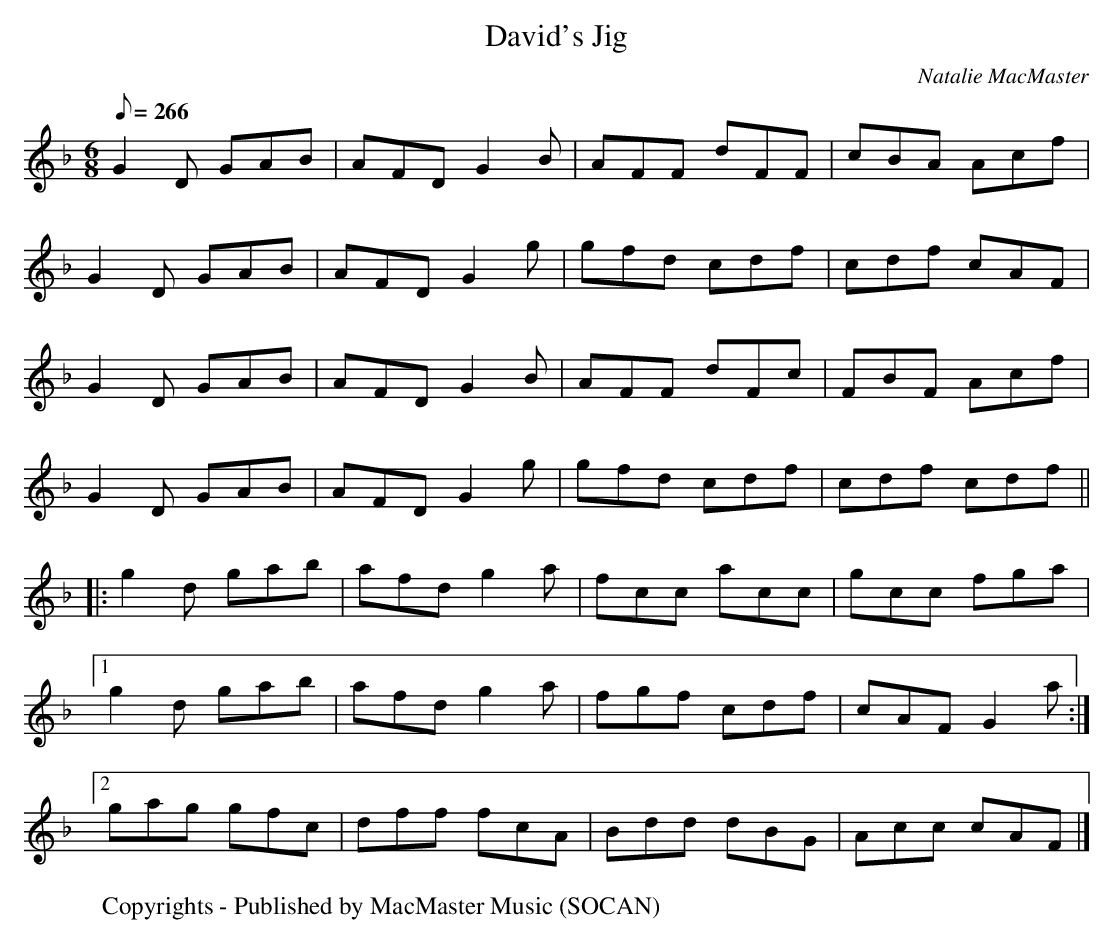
X:1
T:David's Jig
C:Natalie MacMaster
L:1/8
Q:266
M:6/8
K:Gdor
G2 D GAB|AFD G2 B|AFF dFF|cBA Acf|
G2 D GAB|AFD G2 g|gfd cdf|cdf cAF|
G2 D GAB|AFD G2 B|AFF dFc|FBF Acf|
G2 D GAB|AFD G2 g|gfd cdf|cdf cdf||
|:g2 d gab|afd g2 a|fcc acc|gcc fga|
[1g2 d gab|afd g2 a|fgf cdf|cAF G2 a:|
[2gag gfc|dff fcA|Bdd dBG|Acc cAF|]
W:Copyrights - Published by MacMaster Music (SOCAN)
